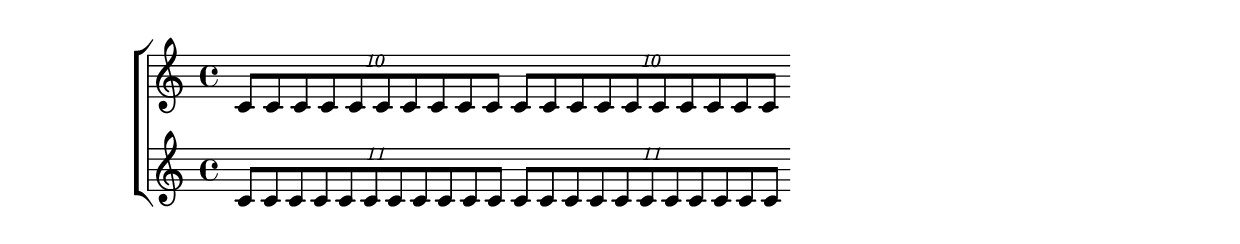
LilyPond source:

\version "2.1.30"
\header{
texidoc = "Concurrent tuplets should be equidistant on all staffs.

Note that this only spaces correctly (exactly) when @code{raggedright}
is enabled. For a non-@code{raggedright} case, it still shows a bug: 
uneven spacing. 
"  }



multipart = \notes \relative c'{ 
    \context StaffGroup << 
                \new Staff  \context Voice { 
                   \times 2/10 {  c8[ c c c c c c c c c] } 
                   \times 2/10 {  c[  c c c c c c c c c] } 
		}
                \new Staff  \context Voice { 
                   \times 2/11 {  c8[ c c c c c c c c c c] } 
                   \times 2/11 {  c[  c c c c c c c c c c] } 
                }
            >>
	}
    
\score{
    \notes { 
	\multipart 
    }

%    \paper { raggedright = ##t }

}


